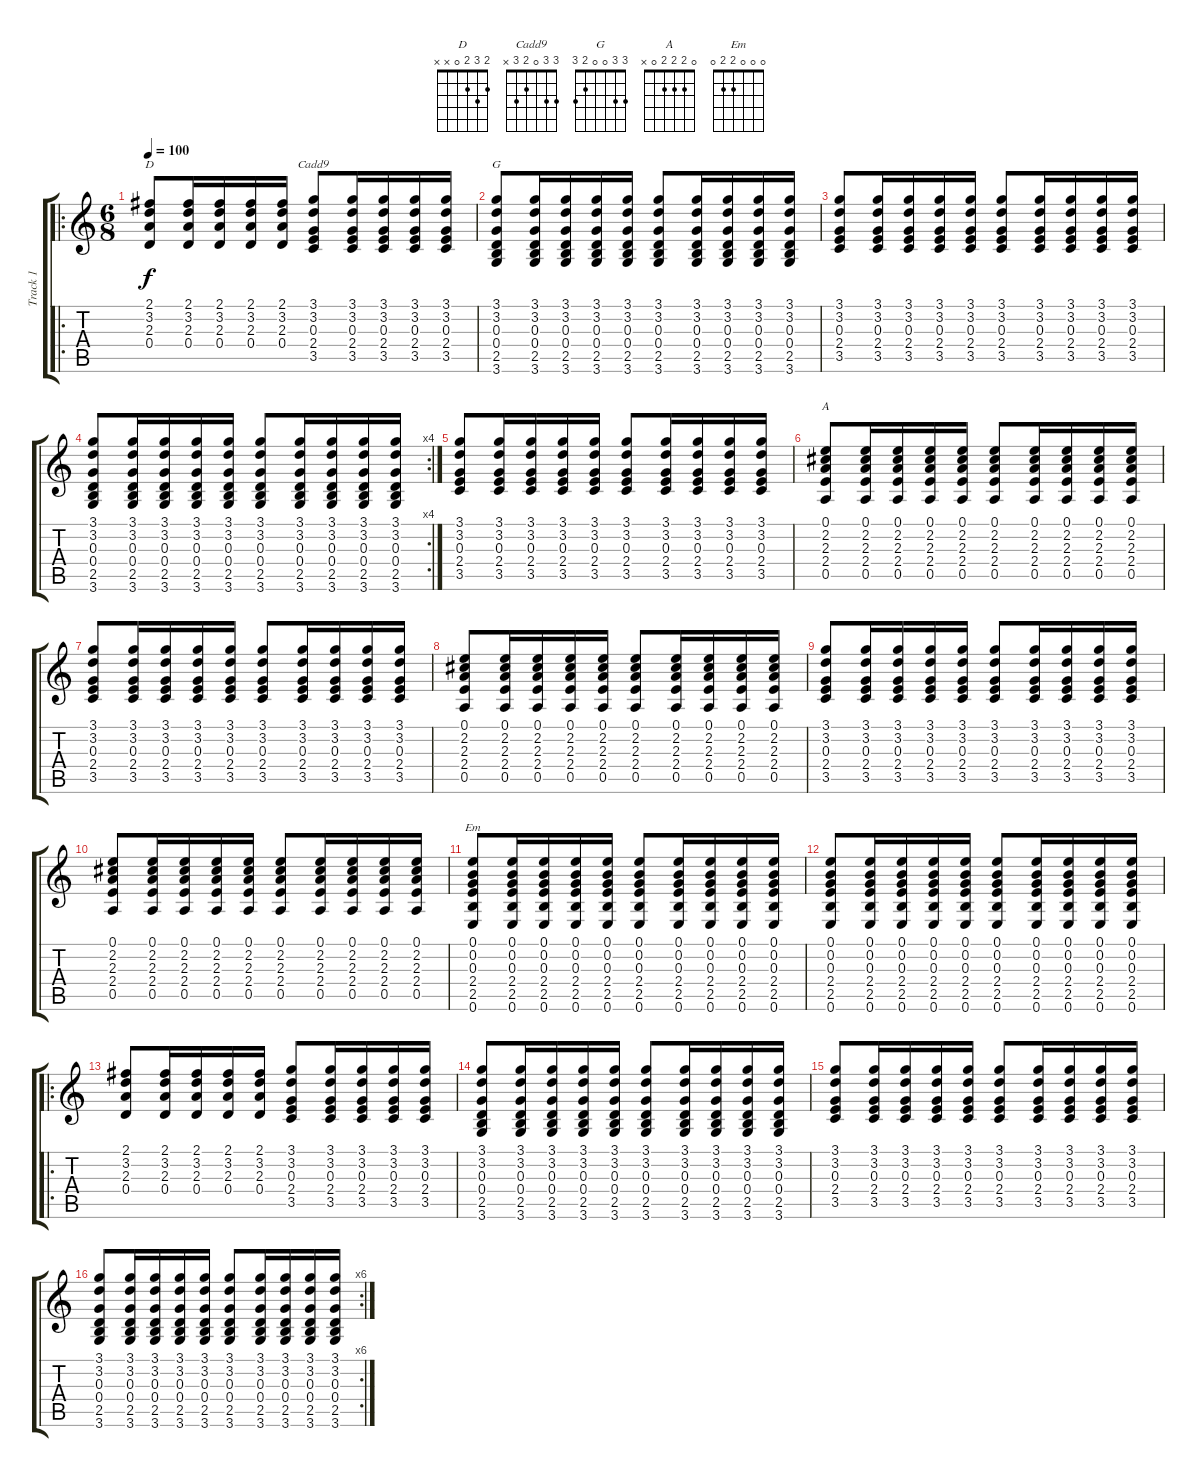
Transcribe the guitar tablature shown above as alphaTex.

\track ("Track 1" "Track 1") {instrument acousticguitarsteel}
\staff {score tabs}
\tuning (E4 B3 G3 D3 A2 E2) {hide}
\chord ("D" 2 3 2 0 x x)
\chord ("Cadd9" 3 3 0 2 3 x)
\chord ("G" 3 3 0 0 2 3)
\chord ("A" 0 2 2 2 0 x)
\chord ("Em" 0 0 0 2 2 0)
\ro
\ts (6 8)
\tempo 100
\clef g2
\ks c
(2.1 3.2 2.3 0.4).8{ch "D" dy f instrument acousticguitarsteel} (2.1 3.2 2.3 0.4).16 (2.1 3.2 2.3 0.4).16 (2.1 3.2 2.3 0.4).16 (2.1 3.2 2.3 0.4).16 (3.1 3.2 0.3 2.4 3.5).8{ch "Cadd9"} (3.1 3.2 0.3 2.4 3.5).16 (3.1 3.2 0.3 2.4 3.5).16 (3.1 3.2 0.3 2.4 3.5).16 (3.1 3.2 0.3 2.4 3.5).16 |
(3.1 3.2 0.3 0.4 2.5 3.6).8{ch "G"} (3.1 3.2 0.3 0.4 2.5 3.6).16 (3.1 3.2 0.3 0.4 2.5 3.6).16 (3.1 3.2 0.3 0.4 2.5 3.6).16 (3.1 3.2 0.3 0.4 2.5 3.6).16 (3.1 3.2 0.3 0.4 2.5 3.6).8 (3.1 3.2 0.3 0.4 2.5 3.6).16 (3.1 3.2 0.3 0.4 2.5 3.6).16 (3.1 3.2 0.3 0.4 2.5 3.6).16 (3.1 3.2 0.3 0.4 2.5 3.6).16 |
(3.1 3.2 0.3 2.4 3.5).8 (3.1 3.2 0.3 2.4 3.5).16 (3.1 3.2 0.3 2.4 3.5).16 (3.1 3.2 0.3 2.4 3.5).16 (3.1 3.2 0.3 2.4 3.5).16 (3.1 3.2 0.3 2.4 3.5).8 (3.1 3.2 0.3 2.4 3.5).16 (3.1 3.2 0.3 2.4 3.5).16 (3.1 3.2 0.3 2.4 3.5).16 (3.1 3.2 0.3 2.4 3.5).16 |
\rc 4
(3.1 3.2 0.3 0.4 2.5 3.6).8 (3.1 3.2 0.3 0.4 2.5 3.6).16 (3.1 3.2 0.3 0.4 2.5 3.6).16 (3.1 3.2 0.3 0.4 2.5 3.6).16 (3.1 3.2 0.3 0.4 2.5 3.6).16 (3.1 3.2 0.3 0.4 2.5 3.6).8 (3.1 3.2 0.3 0.4 2.5 3.6).16 (3.1 3.2 0.3 0.4 2.5 3.6).16 (3.1 3.2 0.3 0.4 2.5 3.6).16 (3.1 3.2 0.3 0.4 2.5 3.6).16 |
(3.1 3.2 0.3 2.4 3.5).8 (3.1 3.2 0.3 2.4 3.5).16 (3.1 3.2 0.3 2.4 3.5).16 (3.1 3.2 0.3 2.4 3.5).16 (3.1 3.2 0.3 2.4 3.5).16 (3.1 3.2 0.3 2.4 3.5).8 (3.1 3.2 0.3 2.4 3.5).16 (3.1 3.2 0.3 2.4 3.5).16 (3.1 3.2 0.3 2.4 3.5).16 (3.1 3.2 0.3 2.4 3.5).16 |
(0.1 2.2 2.3 2.4 0.5).8{ch "A"} (0.1 2.2 2.3 2.4 0.5).16 (0.1 2.2 2.3 2.4 0.5).16 (0.1 2.2 2.3 2.4 0.5).16 (0.1 2.2 2.3 2.4 0.5).16 (0.1 2.2 2.3 2.4 0.5).8 (0.1 2.2 2.3 2.4 0.5).16 (0.1 2.2 2.3 2.4 0.5).16 (0.1 2.2 2.3 2.4 0.5).16 (0.1 2.2 2.3 2.4 0.5).16 |
(3.1 3.2 0.3 2.4 3.5).8 (3.1 3.2 0.3 2.4 3.5).16 (3.1 3.2 0.3 2.4 3.5).16 (3.1 3.2 0.3 2.4 3.5).16 (3.1 3.2 0.3 2.4 3.5).16 (3.1 3.2 0.3 2.4 3.5).8 (3.1 3.2 0.3 2.4 3.5).16 (3.1 3.2 0.3 2.4 3.5).16 (3.1 3.2 0.3 2.4 3.5).16 (3.1 3.2 0.3 2.4 3.5).16 |
(0.1 2.2 2.3 2.4 0.5).8 (0.1 2.2 2.3 2.4 0.5).16 (0.1 2.2 2.3 2.4 0.5).16 (0.1 2.2 2.3 2.4 0.5).16 (0.1 2.2 2.3 2.4 0.5).16 (0.1 2.2 2.3 2.4 0.5).8 (0.1 2.2 2.3 2.4 0.5).16 (0.1 2.2 2.3 2.4 0.5).16 (0.1 2.2 2.3 2.4 0.5).16 (0.1 2.2 2.3 2.4 0.5).16 |
(3.1 3.2 0.3 2.4 3.5).8 (3.1 3.2 0.3 2.4 3.5).16 (3.1 3.2 0.3 2.4 3.5).16 (3.1 3.2 0.3 2.4 3.5).16 (3.1 3.2 0.3 2.4 3.5).16 (3.1 3.2 0.3 2.4 3.5).8 (3.1 3.2 0.3 2.4 3.5).16 (3.1 3.2 0.3 2.4 3.5).16 (3.1 3.2 0.3 2.4 3.5).16 (3.1 3.2 0.3 2.4 3.5).16 |
(0.1 2.2 2.3 2.4 0.5).8 (0.1 2.2 2.3 2.4 0.5).16 (0.1 2.2 2.3 2.4 0.5).16 (0.1 2.2 2.3 2.4 0.5).16 (0.1 2.2 2.3 2.4 0.5).16 (0.1 2.2 2.3 2.4 0.5).8 (0.1 2.2 2.3 2.4 0.5).16 (0.1 2.2 2.3 2.4 0.5).16 (0.1 2.2 2.3 2.4 0.5).16 (0.1 2.2 2.3 2.4 0.5).16 |
(0.1 0.2 0.3 2.4 2.5 0.6).8{ch "Em"} (0.1 0.2 0.3 2.4 2.5 0.6).16 (0.1 0.2 0.3 2.4 2.5 0.6).16 (0.1 0.2 0.3 2.4 2.5 0.6).16 (0.1 0.2 0.3 2.4 2.5 0.6).16 (0.1 0.2 0.3 2.4 2.5 0.6).8 (0.1 0.2 0.3 2.4 2.5 0.6).16 (0.1 0.2 0.3 2.4 2.5 0.6).16 (0.1 0.2 0.3 2.4 2.5 0.6).16 (0.1 0.2 0.3 2.4 2.5 0.6).16 |
(0.1 0.2 0.3 2.4 2.5 0.6).8 (0.1 0.2 0.3 2.4 2.5 0.6).16 (0.1 0.2 0.3 2.4 2.5 0.6).16 (0.1 0.2 0.3 2.4 2.5 0.6).16 (0.1 0.2 0.3 2.4 2.5 0.6).16 (0.1 0.2 0.3 2.4 2.5 0.6).8 (0.1 0.2 0.3 2.4 2.5 0.6).16 (0.1 0.2 0.3 2.4 2.5 0.6).16 (0.1 0.2 0.3 2.4 2.5 0.6).16 (0.1 0.2 0.3 2.4 2.5 0.6).16 |
\ro
(2.1 3.2 2.3 0.4).8 (2.1 3.2 2.3 0.4).16 (2.1 3.2 2.3 0.4).16 (2.1 3.2 2.3 0.4).16 (2.1 3.2 2.3 0.4).16 (3.1 3.2 0.3 2.4 3.5).8 (3.1 3.2 0.3 2.4 3.5).16 (3.1 3.2 0.3 2.4 3.5).16 (3.1 3.2 0.3 2.4 3.5).16 (3.1 3.2 0.3 2.4 3.5).16 |
(3.1 3.2 0.3 0.4 2.5 3.6).8 (3.1 3.2 0.3 0.4 2.5 3.6).16 (3.1 3.2 0.3 0.4 2.5 3.6).16 (3.1 3.2 0.3 0.4 2.5 3.6).16 (3.1 3.2 0.3 0.4 2.5 3.6).16 (3.1 3.2 0.3 0.4 2.5 3.6).8 (3.1 3.2 0.3 0.4 2.5 3.6).16 (3.1 3.2 0.3 0.4 2.5 3.6).16 (3.1 3.2 0.3 0.4 2.5 3.6).16 (3.1 3.2 0.3 0.4 2.5 3.6).16 |
(3.1 3.2 0.3 2.4 3.5).8 (3.1 3.2 0.3 2.4 3.5).16 (3.1 3.2 0.3 2.4 3.5).16 (3.1 3.2 0.3 2.4 3.5).16 (3.1 3.2 0.3 2.4 3.5).16 (3.1 3.2 0.3 2.4 3.5).8 (3.1 3.2 0.3 2.4 3.5).16 (3.1 3.2 0.3 2.4 3.5).16 (3.1 3.2 0.3 2.4 3.5).16 (3.1 3.2 0.3 2.4 3.5).16 |
\rc 6
(3.1 3.2 0.3 0.4 2.5 3.6).8 (3.1 3.2 0.3 0.4 2.5 3.6).16 (3.1 3.2 0.3 0.4 2.5 3.6).16 (3.1 3.2 0.3 0.4 2.5 3.6).16 (3.1 3.2 0.3 0.4 2.5 3.6).16 (3.1 3.2 0.3 0.4 2.5 3.6).8 (3.1 3.2 0.3 0.4 2.5 3.6).16 (3.1 3.2 0.3 0.4 2.5 3.6).16 (3.1 3.2 0.3 0.4 2.5 3.6).16 (3.1 3.2 0.3 0.4 2.5 3.6).16
